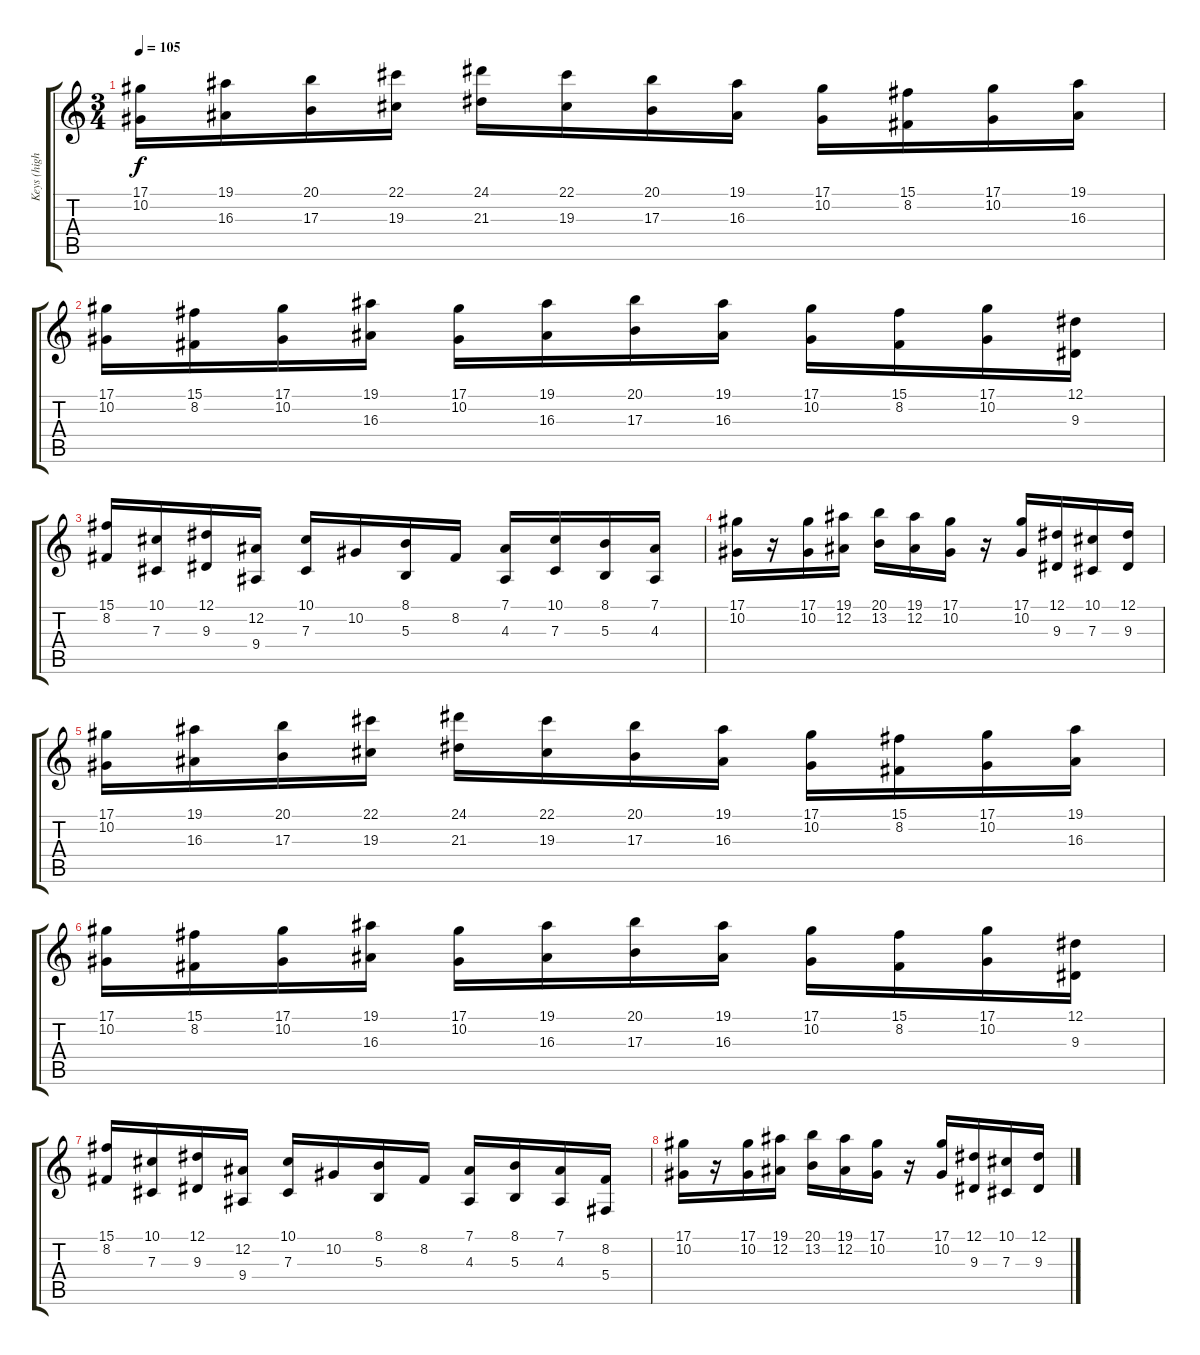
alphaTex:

\track ("Keys (high)" "Keys (high") {instrument stringensemble1}
\staff {score tabs}
\tuning (Eb4 Bb3 Gb3 Db3 Ab2 Eb2) {hide}
\ts (3 4)
\tempo 105
\clef g2
\ks c
(17.1 10.2).16{dy f} (19.1 16.3).16 (20.1 17.3).16 (22.1 19.3).16 (24.1 21.3).16 (22.1 19.3).16 (20.1 17.3).16 (19.1 16.3).16 (17.1 10.2).16 (15.1 8.2).16 (17.1 10.2).16 (19.1 16.3).16 |
(17.1 10.2).16 (15.1 8.2).16 (17.1 10.2).16 (19.1 16.3).16 (17.1 10.2).16 (19.1 16.3).16 (20.1 17.3).16 (19.1 16.3).16 (17.1 10.2).16 (15.1 8.2).16 (17.1 10.2).16 (12.1 9.3).16 |
(15.1 8.2).16 (10.1 7.3).16 (12.1 9.3).16 (12.2 9.4).16 (10.1 7.3).16 10.2.16 (8.1 5.3).16 8.2.16 (7.1 4.3).16 (10.1 7.3).16 (8.1 5.3).16 (7.1 4.3).16 |
(17.1 10.2).16 r.16 (17.1 10.2).16 (19.1 12.2).16 (20.1 13.2).16 (19.1 12.2).16 (17.1 10.2).16 r.16 (17.1 10.2).16 (12.1 9.3).16 (10.1 7.3).16 (12.1 9.3).16 |
(17.1 10.2).16 (19.1 16.3).16 (20.1 17.3).16 (22.1 19.3).16 (24.1 21.3).16 (22.1 19.3).16 (20.1 17.3).16 (19.1 16.3).16 (17.1 10.2).16 (15.1 8.2).16 (17.1 10.2).16 (19.1 16.3).16 |
(17.1 10.2).16 (15.1 8.2).16 (17.1 10.2).16 (19.1 16.3).16 (17.1 10.2).16 (19.1 16.3).16 (20.1 17.3).16 (19.1 16.3).16 (17.1 10.2).16 (15.1 8.2).16 (17.1 10.2).16 (12.1 9.3).16 |
(15.1 8.2).16 (10.1 7.3).16 (12.1 9.3).16 (12.2 9.4).16 (10.1 7.3).16 10.2.16 (8.1 5.3).16 8.2.16 (7.1 4.3).16 (8.1 5.3).16 (7.1 4.3).16 (8.2 5.4).16 |
(17.1 10.2).16 r.16 (17.1 10.2).16 (19.1 12.2).16 (20.1 13.2).16 (19.1 12.2).16 (17.1 10.2).16 r.16 (17.1 10.2).16 (12.1 9.3).16 (10.1 7.3).16 (12.1 9.3).16
